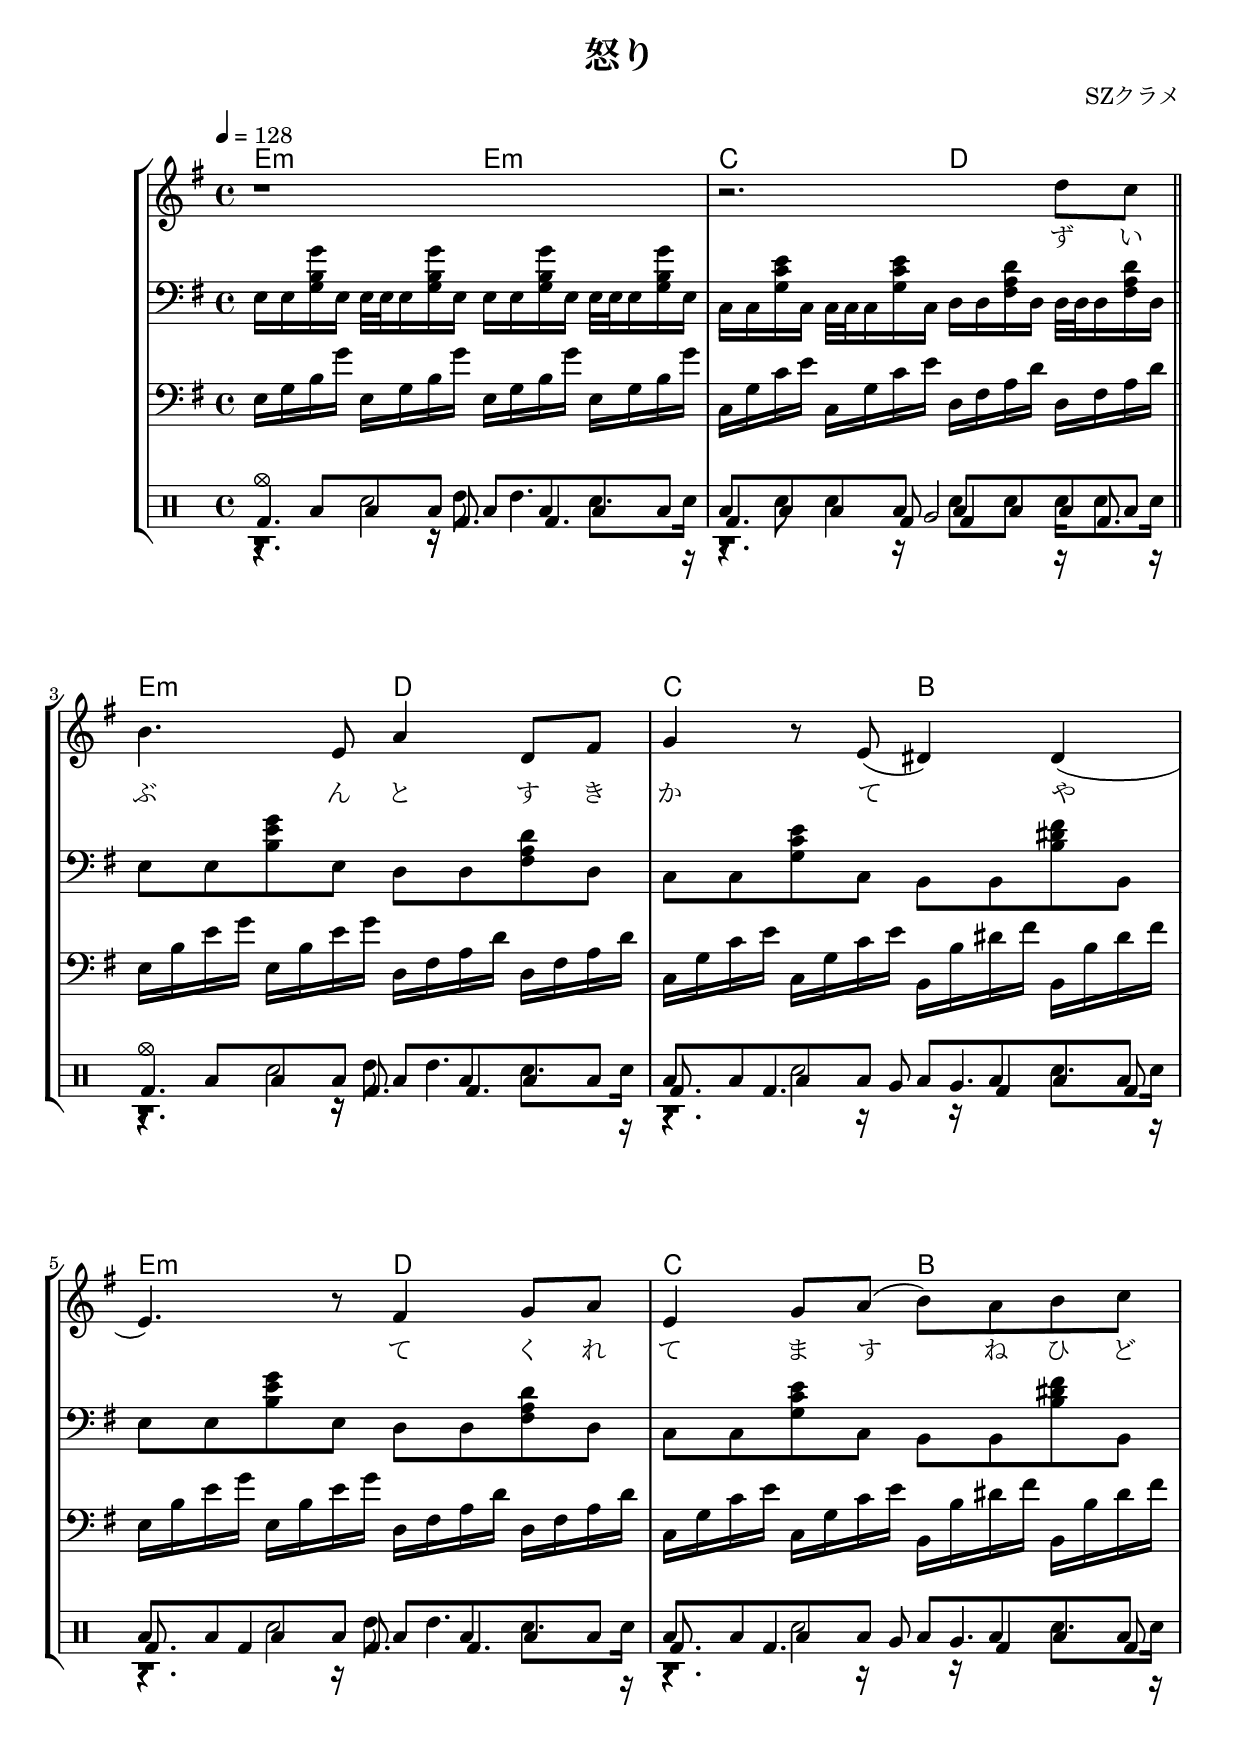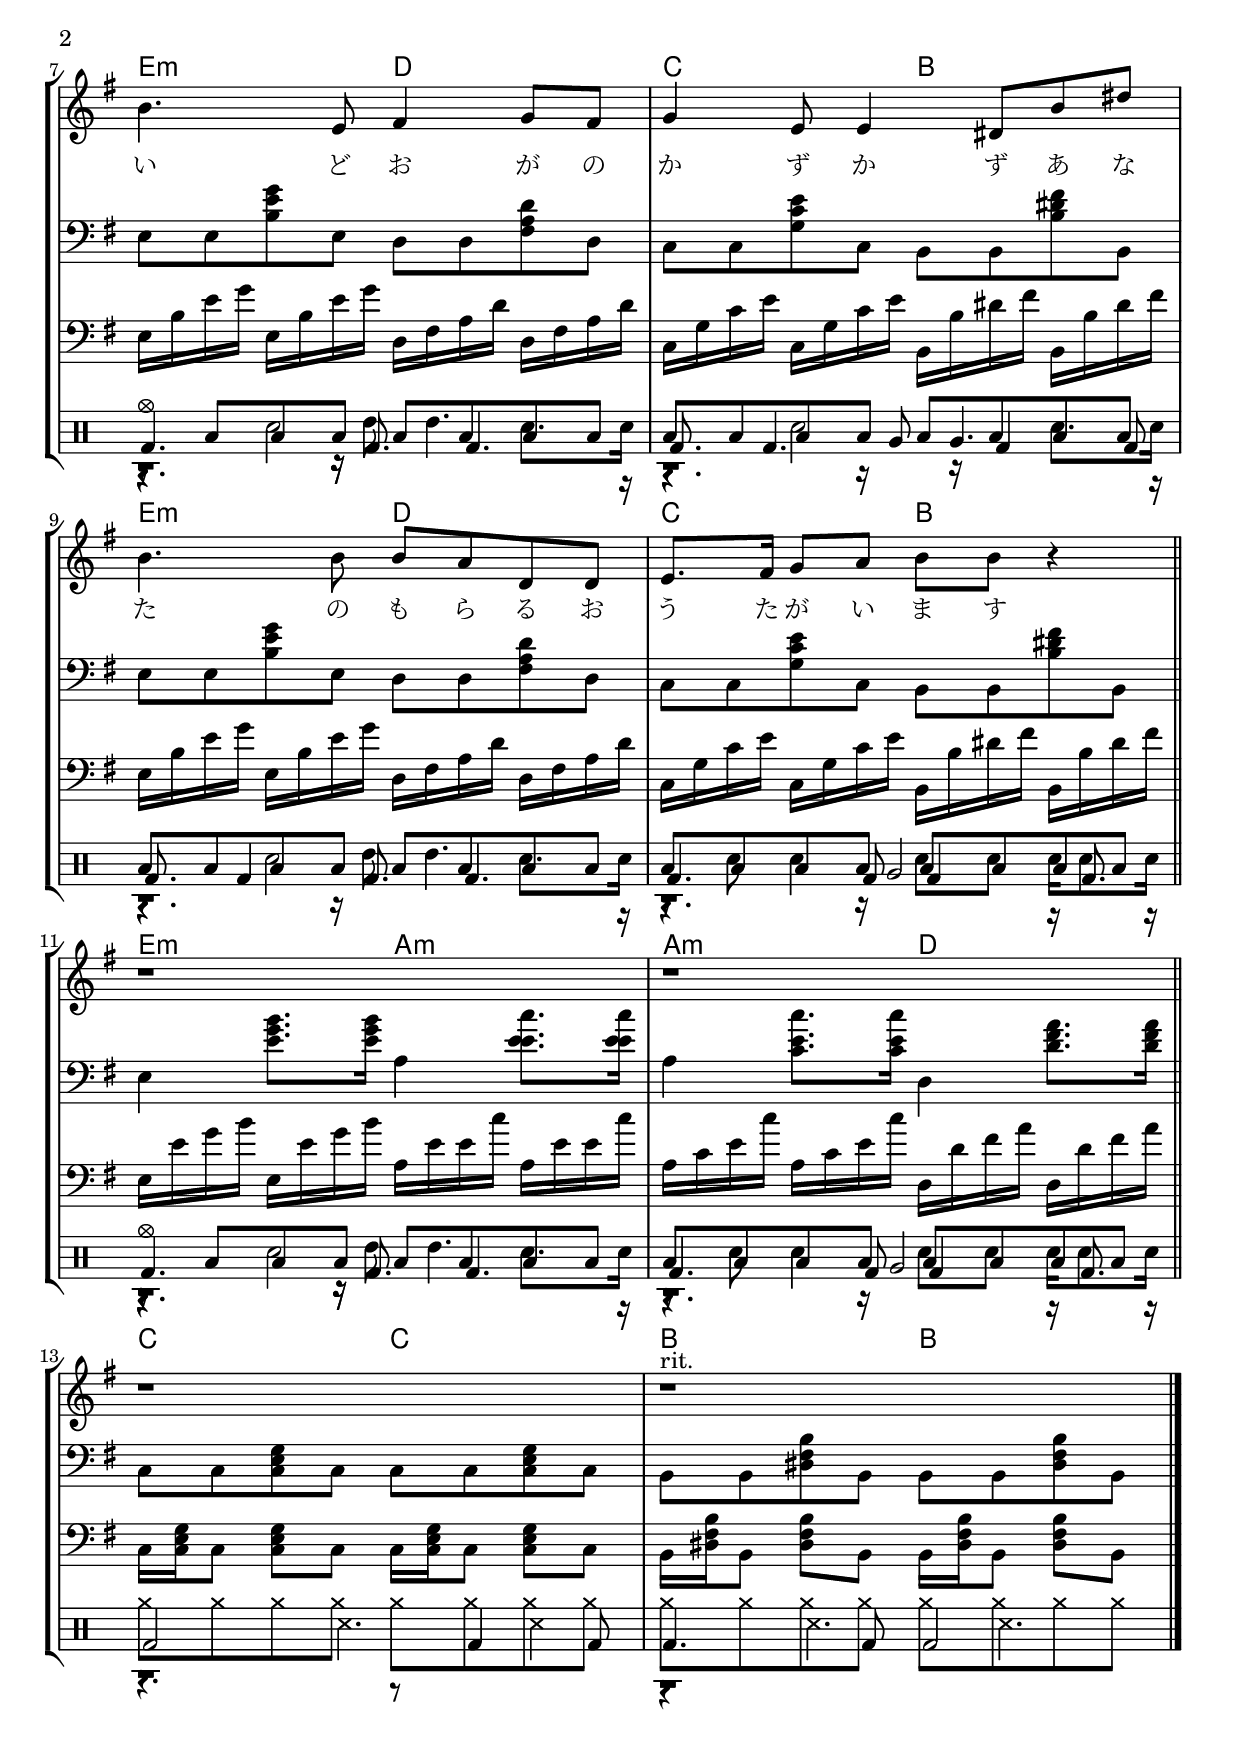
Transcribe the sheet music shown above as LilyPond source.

\version "2.12.1"

\header {
	title = \markup {怒り}
	composer = \markup \center-column {SZクラメ}
}

harmony = \chordmode {
	e2:m e:m c d 

	e:m d c b e:m d c b e:m d c b e:m d c b 

	e:m a:m a:m d 

	c c b b 
}

melody = {
	\key g \major
	\tempo 4 = 128
	r1 | r2. 
	\set Staff.midiInstrument = #"fss0.32"
	d''8  c''8 
	b'4.  e'8  a'4  d'8  fis'8 
	g'4  r8  e'8  (dis'4)  dis'4 
	(e'4.)  r8  fis'4  g'8  a'8 
	e'4  g'8  a'8  (b'8)  a'8  b'8  c''8 
	b'4.  e'8  fis'4  g'8  fis'8 
	g'4  e'8  e'4  dis'8  b'8  dis''8 
	b'4.  b'8  b'8  a'8  d'8  d'8 
	e'8.  fis'16  g'8  a'8  b'8  b'8  	r4 	r1 | r1   
	r1 | r1^"rit." \bar "|."
}

words = \lyricmode {
	
	ず  い  ぶ  ん  と  す  き  か  て  や  て  く  れ  て  ま  す  ね  ひ  ど  い  ど  お  が  の  か  ず  か  ず  あ  な  た  の  も  ら  る  お  う  た  が  い  ま  す  
	
	
}

tempochange = {
	\tempo 4 = 128
	r1 | r1 \bar "||"
	\tempo 4 = 128
	r1 | r1 | r1 | r1 | r1 | r1 | r1 | r1 \bar "||"
	\tempo 4 = 128
	r1 | r1 \bar "||"
	\tempo 4 = 128
	r1 | \tempo 4 = 96 r2 \tempo 4 = 85 r2 \bar "|."
}

mainacc = {
	\clef bass
	\set Staff.midiInstrument = #"Acoustic Guitar (nylon)"
	\key g \major
	\tempo 4 = 128
	e16 e16 <g b g'>16 e16   e32 e32 e16 <g b g'>16 e16
	e16 e16 <g b g'>16 e16   e32 e32 e16 <g b g'>16 e16
	c16 c16 <g c' e'>16 c16   c32 c32 c16 <g c' e'>16 c16
	d16 d16 <fis a d'>16 d16   d32 d32 d16 <fis a d'>16 d16
	\bar "||"

	\set Staff.midiInstrument = #"Acoustic Guitar (nylon)"
	e8 e8 <b e' g'>8 e8
	d8 d8 <fis a d'>8 d8
	c8 c8 <g c' e'>8 c8
	b,8 b,8 <b dis' fis'>8 b,8
	e8 e8 <b e' g'>8 e8
	d8 d8 <fis a d'>8 d8
	c8 c8 <g c' e'>8 c8
	b,8 b,8 <b dis' fis'>8 b,8
	e8 e8 <b e' g'>8 e8
	d8 d8 <fis a d'>8 d8
	c8 c8 <g c' e'>8 c8
	b,8 b,8 <b dis' fis'>8 b,8
	e8 e8 <b e' g'>8 e8
	d8 d8 <fis a d'>8 d8
	c8 c8 <g c' e'>8 c8
	b,8 b,8 <b dis' fis'>8 b,8
	\bar "||"

	\set Staff.midiInstrument = #"Acoustic Guitar (nylon)"
	e4 <e' g' b'>8. <e' g' b'>16
	a4 <e' e' c''>8. <e' e' c''>16
	a4 <c' e' c''>8. <c' e' c''>16
	d4 <d' fis' a'>8. <d' fis' a'>16
	\bar "||"

	\set Staff.midiInstrument = #"Acoustic Guitar (nylon)"
	c8 c8 <c e g>8 c8
	c8 c8 <c e g>8 c8
	b,8 b,8 <dis fis b>8 b,8
	b,8 b,8 <dis fis b>8 b,8
	\bar "|."
}

subacc = {
	\clef bass
	\set Staff.midiInstrument = #"Tubular Bells"
	\key g \major
	\tempo 4 = 128
	e16 g b g' e g b g'
	e16 g b g' e g b g'
	c16 g c' e' c g c' e'
	d16 fis a d' d fis a d'
	\bar "||"

	\set Staff.midiInstrument = #"Tubular Bells"
	e16 b e' g' e b e' g'
	d16 fis a d' d fis a d'
	c16 g c' e' c g c' e'
	b,16 b dis' fis' b, b dis' fis'
	e16 b e' g' e b e' g'
	d16 fis a d' d fis a d'
	c16 g c' e' c g c' e'
	b,16 b dis' fis' b, b dis' fis'
	e16 b e' g' e b e' g'
	d16 fis a d' d fis a d'
	c16 g c' e' c g c' e'
	b,16 b dis' fis' b, b dis' fis'
	e16 b e' g' e b e' g'
	d16 fis a d' d fis a d'
	c16 g c' e' c g c' e'
	b,16 b dis' fis' b, b dis' fis'
	\bar "||"

	\set Staff.midiInstrument = #"Harmonica"
	e16 e' g' b' e e' g' b'
	a16 e' e' c'' a e' e' c''
	a16 c' e' c'' a c' e' c''
	d16 d' fis' a' d d' fis' a'
	\bar "||"

	\set Staff.midiInstrument = #"Tubular Bells"
	c16 <c e g>16 c8 <c e g>8 c8
	c16 <c e g>16 c8 <c e g>8 c8
	b,16 <dis fis b>16 b,8 <dis fis b>8 b,8
	b,16 <dis fis b>16 b,8 <dis fis b>8 b,8
	\bar "|."
}

percA = {
	\drummode {
	r4 sn2 sn8. sn16  |r8 sn8 sn4 sn8 sn8 sn16 sn8 sn16  \bar "||"
	r4 sn2 sn8. sn16  |r4 sn2 sn8. sn16  |r4 sn2 sn8. sn16  |r4 sn2 sn8. sn16  |r4 sn2 sn8. sn16  |r4 sn2 sn8. sn16  |r4 sn2 sn8. sn16  |r8 sn8 sn4 sn8 sn8 sn16 sn8 sn16  \bar "||"
	r4 sn2 sn8. sn16  |r8 sn8 sn4 sn8 sn8 sn16 sn8 sn16  \bar "||"
	bd2 r8 bd4 bd8  |bd4. bd8 bd2  \bar "|."
	}
}

percB = {
	\drummode {
	r4. r16 tommh8 tommh4. r16  |r1  \bar "||"
	r4. r16 tommh8 tommh4. r16  |r1  |r4. r16 tommh8 tommh4. r16  |r1  |r4. r16 tommh8 tommh4. r16  |r1  |r4. r16 tommh8 tommh4. r16  |r1  \bar "||"
	r4. r16 tommh8 tommh4. r16  |r1  \bar "||"
	r4. ss4. ss4  |r4 ss4. ss4.  \bar "|."
	}
}

percC = {
	\drummode {
	r8 toml8 toml8 toml8 toml8 toml8 toml8 toml8  |toml8 toml8 toml8 toml8 toml8 toml8 toml8 toml8  \bar "||"
	r8 toml8 toml8 toml8 toml8 toml8 toml8 toml8  |toml8 toml8 toml8 toml8 toml8 toml8 toml8 toml8  |toml8 toml8 toml8 toml8 toml8 toml8 toml8 toml8  |toml8 toml8 toml8 toml8 toml8 toml8 toml8 toml8  |r8 toml8 toml8 toml8 toml8 toml8 toml8 toml8  |toml8 toml8 toml8 toml8 toml8 toml8 toml8 toml8  |toml8 toml8 toml8 toml8 toml8 toml8 toml8 toml8  |toml8 toml8 toml8 toml8 toml8 toml8 toml8 toml8  \bar "||"
	r8 toml8 toml8 toml8 toml8 toml8 toml8 toml8  |toml8 toml8 toml8 toml8 toml8 toml8 toml8 toml8  \bar "||"
	cymr8 cymr8 cymr8 cymr8 cymr8 cymr8 cymr8 cymr8  |cymr8 cymr8 cymr8 cymr8 cymr8 cymr8 cymr8 cymr8  \bar "|."
	}
}

percD = {
	\drummode {
	r1  |r4. r16 tomfh2 r16  \bar "||"
	r1  |r4. r16 tomfh8 tomfh4. r16  |r1  |r4. r16 tomfh8 tomfh4. r16  |r1  |r4. r16 tomfh8 tomfh4. r16  |r1  |r4. r16 tomfh2 r16  \bar "||"
	r1  |r4. r16 tomfh2 r16  \bar "||"
	r1 |r1 \bar "|."
	}
}

percE = {
	\drummode {
	bd4. r16 bd8. bd4.  |bd4. bd8 bd4 r16 bd8.  \bar "||"
	bd4. r16 bd8. bd4.  |bd8. bd4. r16 bd4 bd8  |bd8. bd4 bd8. bd4.  |bd8. bd4. r16 bd4 bd8  |bd4. r16 bd8. bd4.  |bd8. bd4. r16 bd4 bd8  |bd8. bd4 bd8. bd4.  |bd4. bd8 bd4 r16 bd8.  \bar "||"
	bd4. r16 bd8. bd4.  |bd4. bd8 bd4 r16 bd8.  \bar "||"
	r1 |r1 \bar "|."
	}
}

percF = {
	\drummode {
	cymc1  |r1 \bar "||"
	cymc1  |r1 |r1 |r1 |cymc1  |r1 |r1 |r1 \bar "||"
	cymc1  |r1 \bar "||"
	r1 | r1 \bar "|."
	}
}

\score {
	<<
		\new StaffGroup <<
			\new ChordNames {\harmony}
			\new Voice = "melody" {\melody}
			\new Lyrics \lyricsto "melody" \words
			\new Staff = "mainacc" {\mainacc}
			\new Staff = "subacc" {\subacc}
			\new DrumStaff <<
				\new DrumVoice {\percA}
				\new DrumVoice {\percB}
				\new DrumVoice {\percC}
				\new DrumVoice {\percD}
				\new DrumVoice {\percE}
				\new DrumVoice {\percF}
			>>
		>>
	>>
	\layout { }
}
